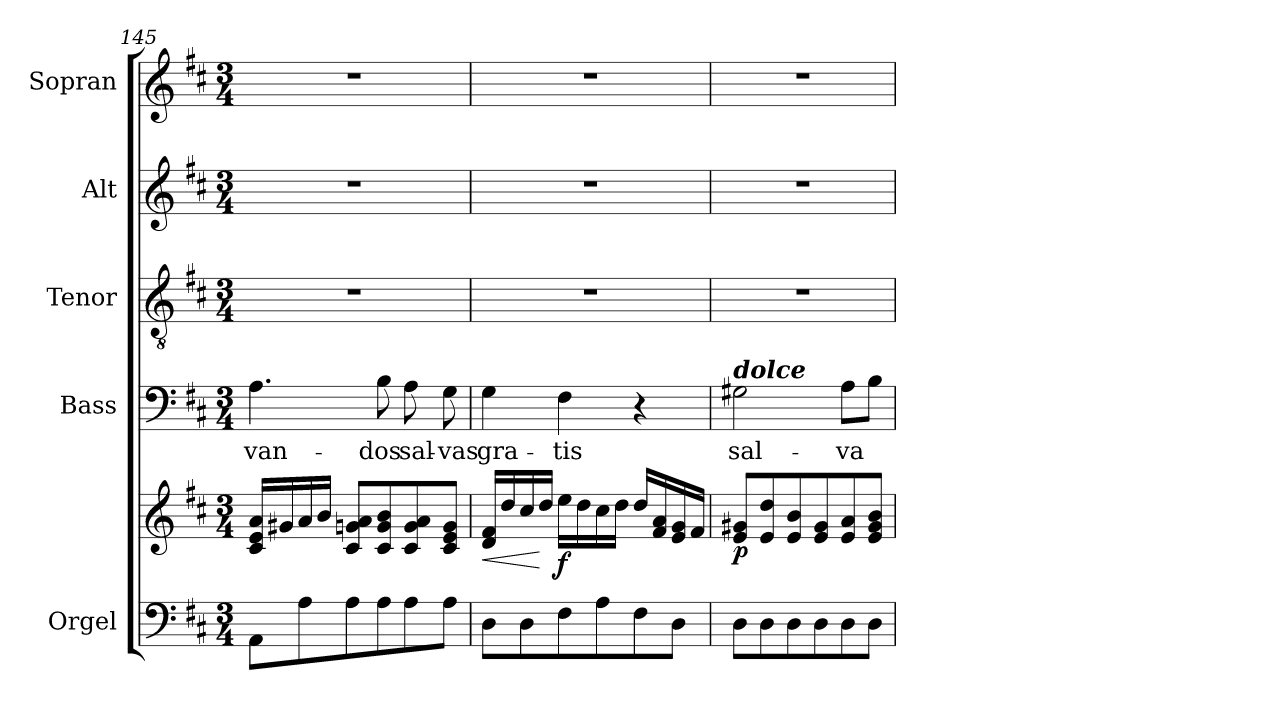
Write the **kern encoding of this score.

**kern	**kern	**dynam	**kern	**text	**kern	**kern	**kern
*part5	*part5	*part5	*part4	*part4	*part3	*part2	*part1
*staff6	*staff5	*staff5/6	*staff4	*staff4	*staff3	*staff2	*staff1
*I"Orgel	*	*	*I"Bass	*	*I"Tenor	*I"Alt	*I"Sopran
*I'Org.	*	*	*I'B.	*	*I'T.	*I'A.	*I'S.
*clefF4	*clefG2	*	*clefF4	*	*clefGv2	*clefG2	*clefG2
*k[f#c#]	*k[f#c#]	*	*k[f#c#]	*	*k[f#c#]	*k[f#c#]	*k[f#c#]
*D:	*D:	*	*D:	*	*D:	*D:	*D:
*M3/4	*M3/4	*	*M3/4	*	*M3/4	*M3/4	*M3/4
=145	=145	=145	=145	=145	=145	=145	=145
!	!	!	!	!LO:LY:b	!	!	!
8AA\L	16c#/ 16e/ 16a/LL	.	4.A\	-van-	2.r	2.r	2.r
.	16g#X/	.	.	.	.	.	.
8A\	16a/	.	.	.	.	.	.
.	16b/JJ	.	.	.	.	.	.
8A\	8c#/ 8gn/ 8a/L	.	.	.	.	.	.
!	!	!	!	!LO:LY:b	!	!	!
8A\	8c#/ 8g/ 8b/	.	8B\	-dos	.	.	.
!	!	!	!	!LO:LY:b	!	!	!
8A\	8c#/ 8g/ 8a/	.	8A\	sal-	.	.	.
!	!	!	!	!LO:LY:b	!	!	!
8A\J	8c#/ 8e/ 8g/J	.	8G\	-vas	.	.	.
=146	=146	=146	=146	=146	=146	=146	=146
!	!	!LO:HP:b	!	!LO:LY:b	!	!	!
8D\L	16d/ 16f#/LL	<	4G\	gra-	2.r	2.r	2.r
.	16dd/	.	.	.	.	.	.
8D\	16cc#/	.	.	.	.	.	.
.	16dd/JJ	[	.	.	.	.	.
!	!	!LO:DY:b	!	!LO:LY:b	!	!	!
8F#\	16ee\LL	f	4F#\	-tis	.	.	.
.	16dd\	.	.	.	.	.	.
8A\	16cc#\	.	.	.	.	.	.
.	16dd\JJ	.	.	.	.	.	.
8F#\	16dd/LL	.	4r	.	.	.	.
.	16f#/ 16a/	.	.	.	.	.	.
8D\J	16e/ 16g/	.	.	.	.	.	.
.	16f#/JJ	.	.	.	.	.	.
=147	=147	=147	=147	=147	=147	=147	=147
!	!	!	!LO:TX:a:Bi:t=dolce	!	!	!	!
!	!	!LO:DY:b	!	!LO:LY:b	!	!	!
8D\L	8e/ 8g#X/L	p	2G#X\	sal-	2.r	2.r	2.r
8D\	8e/ 8dd/	.	.	.	.	.	.
8D\	8e/ 8b/	.	.	.	.	.	.
8D\	8e/ 8g#/	.	.	.	.	.	.
!	!	!	!	!LO:LY:b	!	!	!
8D\	8e/ 8a/	.	8A\L	-va	.	.	.
8D\J	8e/ 8g#/ 8b/J	.	8B\J	.	.	.	.
=	=	=	=	=	=	=	=
*-	*-	*-	*-	*-	*-	*-	*-
